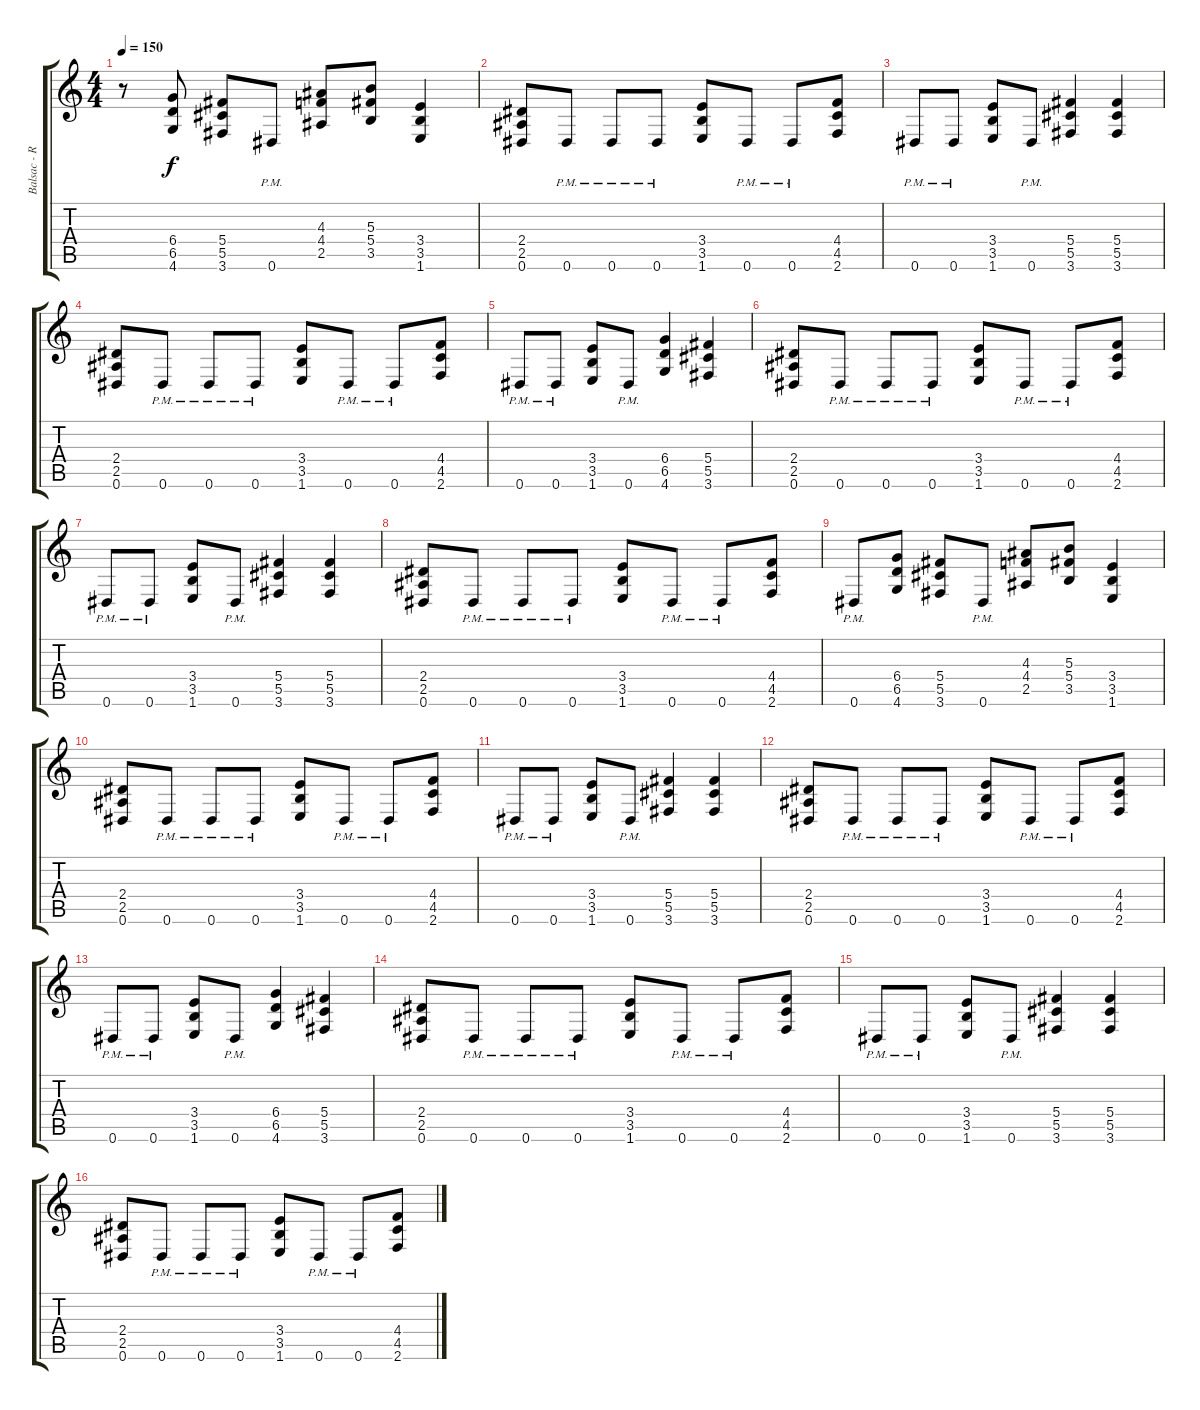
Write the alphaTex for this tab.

\track ("Balsac - Rhythm" "Balsac - R") {instrument overdrivenguitar}
\staff {score tabs}
\tuning (Eb4 Bb3 Gb3 Db3 Ab2 Eb2) {hide}
\ts (4 4)
\tempo 150
\clef g2
\ks c
r.8{dy fff} (6.4 6.5 4.6).8{dy f} (5.4 5.5 3.6).8 0.6{pm}.8 (4.3 4.4 2.5).8 (5.3 5.4 3.5).8 (3.4 3.5 1.6).4 |
(2.4 2.5 0.6).8 0.6{pm}.8 0.6{pm}.8 0.6{pm}.8 (3.4 3.5 1.6).8 0.6{pm}.8 0.6{pm}.8 (4.4 4.5 2.6).8 |
0.6{pm}.8 0.6{pm}.8 (3.4 3.5 1.6).8 0.6{pm}.8 (5.4 5.5 3.6).4 (5.4 5.5 3.6).4 |
(2.4 2.5 0.6).8 0.6{pm}.8 0.6{pm}.8 0.6{pm}.8 (3.4 3.5 1.6).8 0.6{pm}.8 0.6{pm}.8 (4.4 4.5 2.6).8 |
0.6{pm}.8 0.6{pm}.8 (3.4 3.5 1.6).8 0.6{pm}.8 (6.4 6.5 4.6).4 (5.4 5.5 3.6).4 |
(2.4 2.5 0.6).8 0.6{pm}.8 0.6{pm}.8 0.6{pm}.8 (3.4 3.5 1.6).8 0.6{pm}.8 0.6{pm}.8 (4.4 4.5 2.6).8 |
0.6{pm}.8 0.6{pm}.8 (3.4 3.5 1.6).8 0.6{pm}.8 (5.4 5.5 3.6).4 (5.4 5.5 3.6).4 |
(2.4 2.5 0.6).8 0.6{pm}.8 0.6{pm}.8 0.6{pm}.8 (3.4 3.5 1.6).8 0.6{pm}.8 0.6{pm}.8 (4.4 4.5 2.6).8 |
0.6{pm}.8 (6.4 6.5 4.6).8 (5.4 5.5 3.6).8 0.6{pm}.8 (4.3 4.4 2.5).8 (5.3 5.4 3.5).8 (3.4 3.5 1.6).4 |
(2.4 2.5 0.6).8 0.6{pm}.8 0.6{pm}.8 0.6{pm}.8 (3.4 3.5 1.6).8 0.6{pm}.8 0.6{pm}.8 (4.4 4.5 2.6).8 |
0.6{pm}.8 0.6{pm}.8 (3.4 3.5 1.6).8 0.6{pm}.8 (5.4 5.5 3.6).4 (5.4 5.5 3.6).4 |
(2.4 2.5 0.6).8 0.6{pm}.8 0.6{pm}.8 0.6{pm}.8 (3.4 3.5 1.6).8 0.6{pm}.8 0.6{pm}.8 (4.4 4.5 2.6).8 |
0.6{pm}.8 0.6{pm}.8 (3.4 3.5 1.6).8 0.6{pm}.8 (6.4 6.5 4.6).4 (5.4 5.5 3.6).4 |
(2.4 2.5 0.6).8 0.6{pm}.8 0.6{pm}.8 0.6{pm}.8 (3.4 3.5 1.6).8 0.6{pm}.8 0.6{pm}.8 (4.4 4.5 2.6).8 |
0.6{pm}.8 0.6{pm}.8 (3.4 3.5 1.6).8 0.6{pm}.8 (5.4 5.5 3.6).4 (5.4 5.5 3.6).4 |
(2.4 2.5 0.6).8 0.6{pm}.8 0.6{pm}.8 0.6{pm}.8 (3.4 3.5 1.6).8 0.6{pm}.8 0.6{pm}.8 (4.4 4.5 2.6).8
